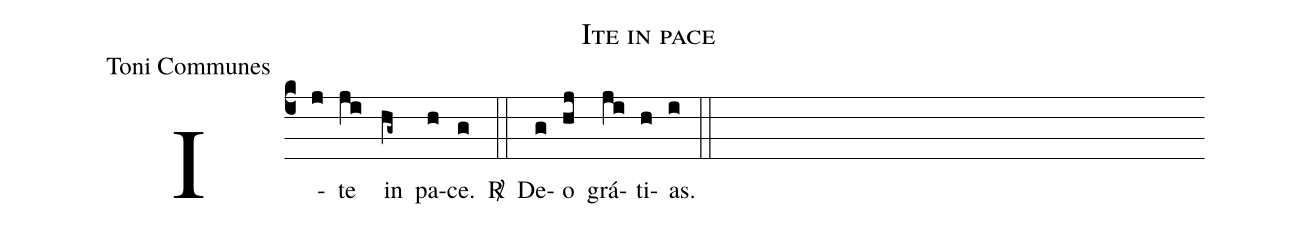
name:Ite in pace;
office-part:Toni Communes;
%%
(c4) I(j)te(ji) in(hg~) pa(h)ce.(g) <sp>R/</sp>(::) De(g)o(hj) grá(ji)ti(h)as.(i) (::)
